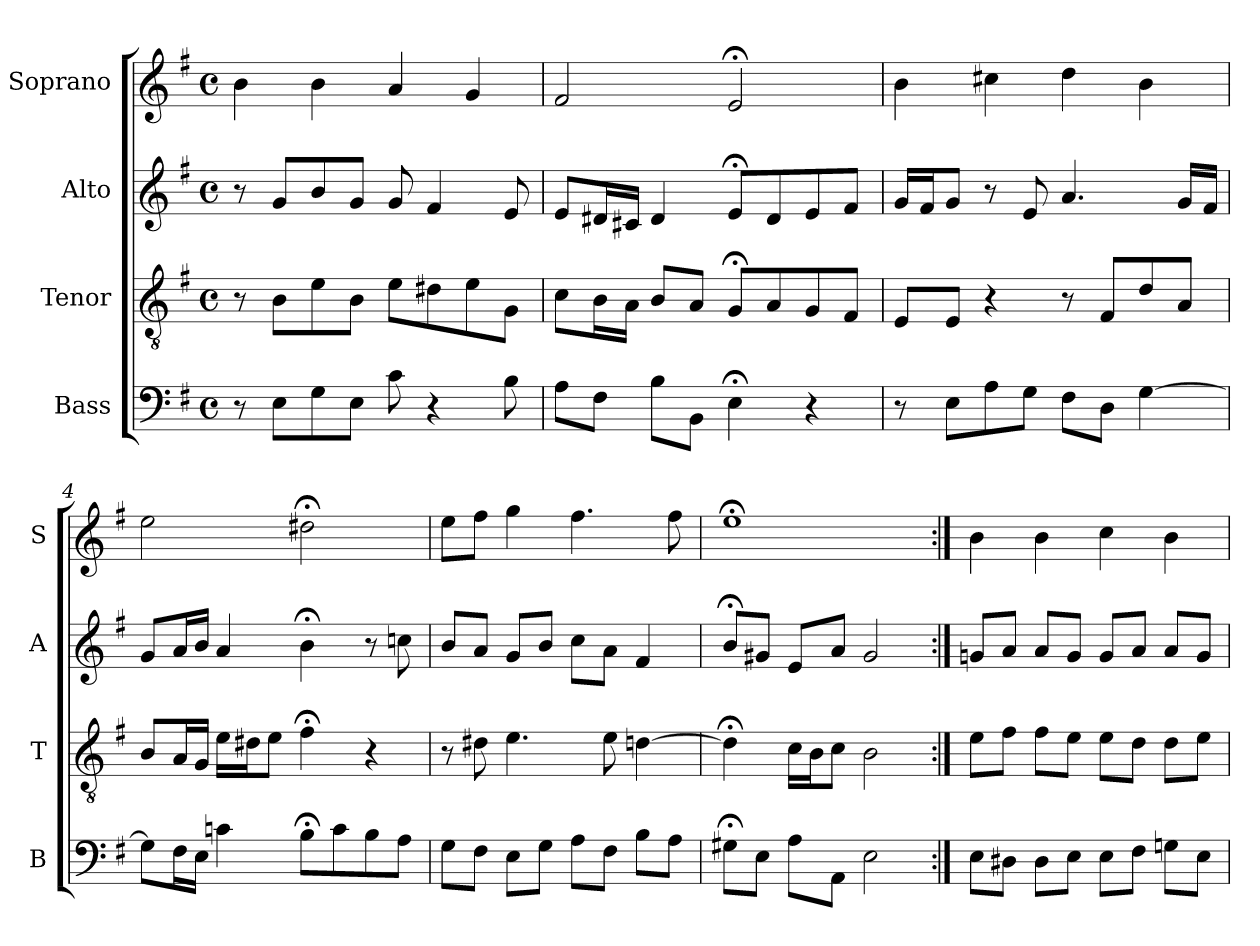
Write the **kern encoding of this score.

**kern	**kern	**kern	**kern
*part4	*part3	*part2	*part1
*staff4	*staff3	*staff2	*staff1
*I"Bass	*I"Tenor	*I"Alto	*I"Soprano
*I'B	*I'T	*I'A	*I'S
*clefF4	*clefGv2	*clefG2	*clefG2
*k[f#]	*k[f#]	*k[f#]	*k[f#]
*e:	*e:	*e:	*e:
*M4/4	*M4/4	*M4/4	*M4/4
*met(c)	*met(c)	*met(c)	*met(c)
*MM100	*MM100	*MM100	*MM100
=1	=1	=1	=1
8r	8r	8r	4b
8EL	8BL	8gL	.
8G	8e	8b	4b
8EJ	8BJ	8gJ	.
8c	8eL	8g	4a
4r	8d#X	4f#	.
.	8e	.	4g
8B	8GJ	8e	.
=2	=2	=2	=2
8AL	8cL	8eL	2f#
8F#J	16BL	16d#XL	.
.	16AJJ	16c#XJJ	.
8BL	8BL	4d#	.
8BBJ	8AJ	.	.
4E;<	8G;<L	8e;<L	2e;<
.	8A	8d#	.
4r	8G	8e	.
.	8F#J	8f#J	.
=3	=3	=3	=3
8r	8EL	16gLL	4b
.	.	16f#J	.
8EL	8EJ	8gJ	.
8A	4r	8r	4cc#X
8GJ	.	8e	.
8F#L	8r	4.a	4dd
8DJ	8F#L	.	.
[4G	8d	.	4b
.	8AJ	16gLL	.
.	.	16f#JJ	.
=4	=4	=4	=4
8GL]	8BL	8gL	2ee
16F#L	16AL	16aL	.
16EJJ	16GJJ	16bJJ	.
4cn	16eLL	4a	.
.	16d#XJ	.	.
.	8eJ	.	.
8B;<L	4f#;<	4b;<	2dd#X;<
8c	.	.	.
8B	4r	8r	.
8AJ	.	8ccn	.
=5	=5	=5	=5
8GL	8r	8bL	8eeL
8F#J	8d#X	8aJ	8ff#J
8EL	4.e	8gL	4gg
8GJ	.	8bJ	.
8AL	.	8ccL	4.ff#
8F#J	8e	8aJ	.
8BL	[4dn	4f#	.
8AJ	.	.	8ff#
=6	=6	=6	=6
8G#X;<L	4d;<]	8b;<L	1ee;<
8EJ	.	8g#XJ	.
8AL	16cLL	8eL	.
.	16BJ	.	.
8AAJ	8cJ	8aJ	.
2E	2B	2g#	.
=7:|!	=7:|!	=7:|!	=7:|!
8EL	8eL	8gnL	4b
8D#XJ	8f#J	8aJ	.
8D#L	8f#L	8aL	4b
8EJ	8eJ	8gJ	.
8EL	8eL	8gL	4cc
8F#J	8dJ	8aJ	.
8GnL	8dL	8aL	4b
8EJ	8eJ	8gJ	.
=	=	=	=
*-	*-	*-	*-
